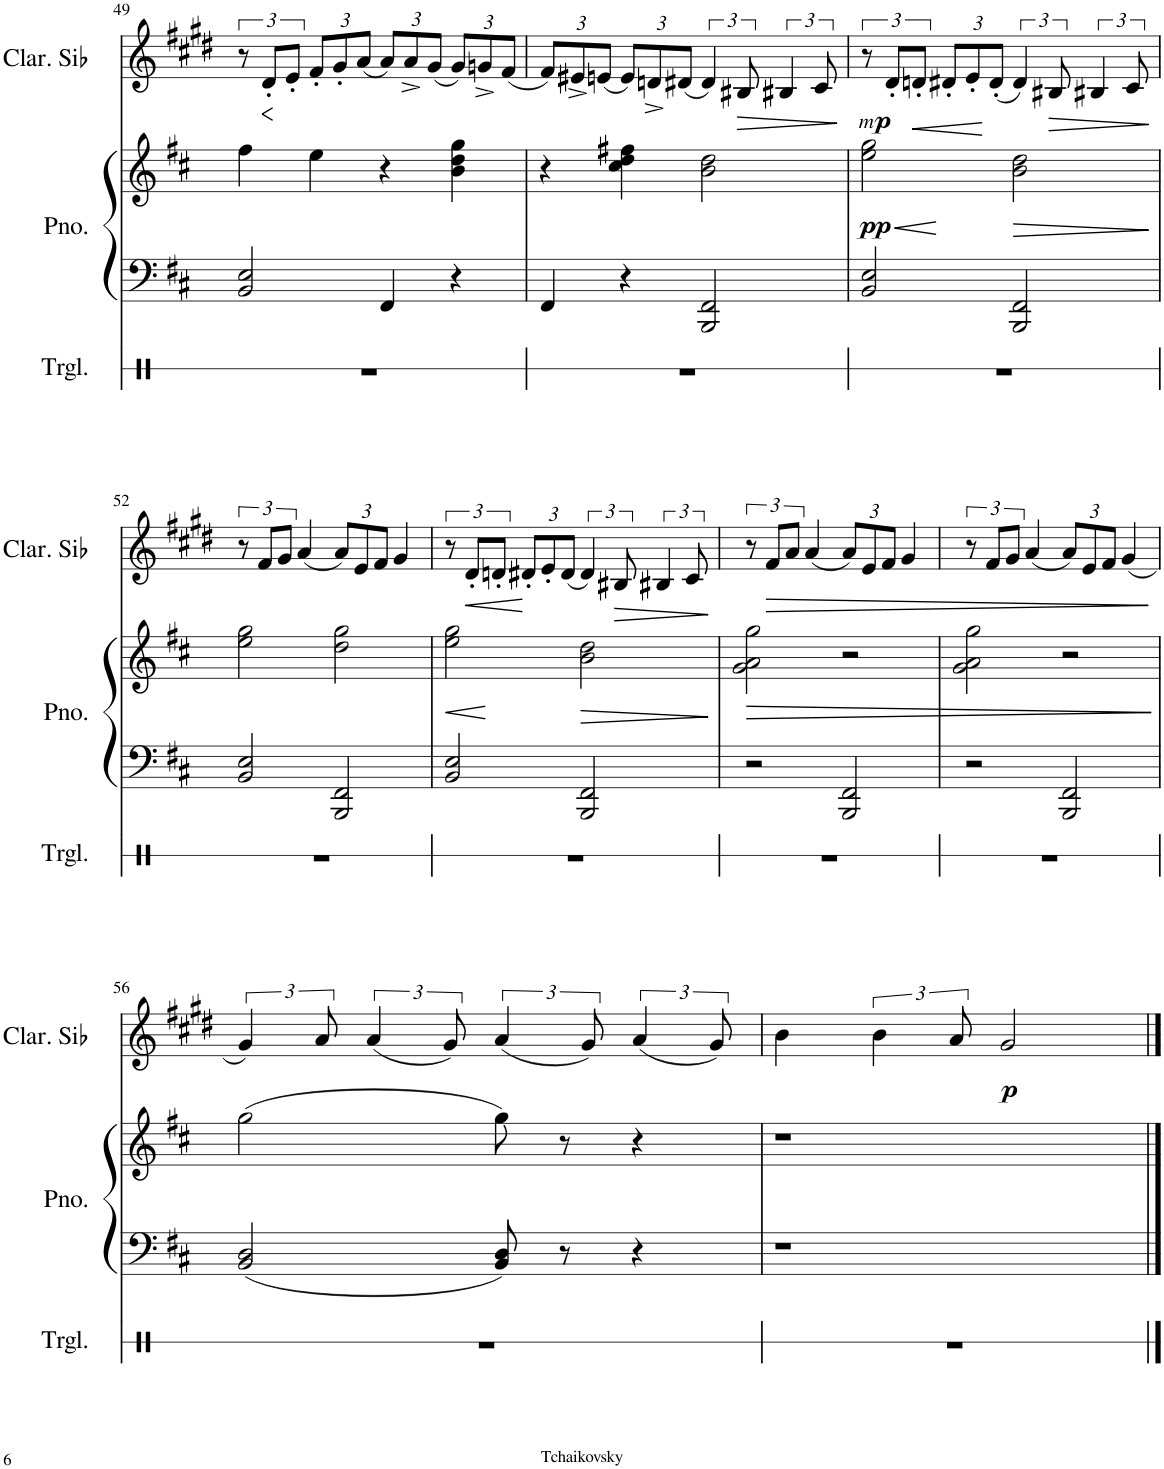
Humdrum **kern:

**kern	**kern	**kern	**dynam	**kern	**dynam
*part3	*part2	*part2	*part2	*part1	*part1
*staff4	*staff3	*staff2	*staff2/3	*staff1	*staff1
*I"Triangle	*I"Piano	*	*	*I"Clarinette en Sib	*
*I'Trgl.	*I'Pno.	*	*	*I'Clar. Sib	*
!!LO:PB:g=z
*clefX	*clefF4	*clefG2	*	*clefG2	*
*	*	*	*	*Trd1c2	*
*k[]	*k[f#c#]	*k[f#c#]	*	*k[f#c#g#d#]	*
*M4/4	*M4/4	*M4/4	*	*M4/4	*
*met(c)	*met(c)	*met(c)	*	*met(c)	*
=49	=49	=49	=49	=49	=49
1r	2BB/ 2E/	4ff#\	.	12r	.
!	!	!	!	!	!LO:HP:b
.	.	.	.	12d#'/L	<
.	.	.	.	12e'/J	.
*	*	*	*	*Xbrackettup	*
.	.	4ee\	.	12f#'/L	.
.	.	.	.	12g#'/	.
.	.	.	.	(12a/J	.
.	4FF#/	4r	.	12a/L)	.
.	.	.	.	12a^/	.
.	.	.	.	(12g#/J	.
.	4r	4b\ 4dd\ 4gg\	.	12g#/L)	.
.	.	.	.	12gn^/	.
.	.	.	.	(12f#/J	.
.	.	.	.	.	[
=50	=50	=50	=50	=50	=50
1r	4FF#/	4r	.	12f#/L)	.
.	.	.	.	12e#X^/	.
.	.	.	.	(12en/J	.
.	4r	4cc#\ 4dd\ 4ff#X\	.	12e/L)	.
.	.	.	.	12dn^/	.
.	.	.	.	(12d#X/J	.
*	*	*	*	*brackettup	*
.	2BBB/ 2FF#/	2b\ 2dd\	.	6d#/)	.
!	!	!	!	!	!LO:HP:b
.	.	.	.	12B#X/	>
.	.	.	.	6B#X/	.
.	.	.	.	12c#/	.
.	.	.	.	.	]
=51	=51	=51	=51	=51	=51
!	!	!	!LO:HP:b	!	!
!	!	!	!LO:DY:n=1:b	!	!LO:DY:b
!	!	!	!	!	!LO:DY:n=1:b
1r	2BB/ 2E/	2ee\ 2gg\	< pp	12r	other-dynamics p
.	.	.	.	12d#'/L	.
!	!	!	!	!	!LO:HP:b
.	.	.	.	12dn'/J	<
*	*	*	*	*Xbrackettup	*
.	.	.	.	12d#X'/L	.
.	.	.	.	12e'/	.
.	.	.	.	(12d#'/J	.
!	!	!	!LO:HP:b	!	!
*	*	*	*	*brackettup	*
.	2BBB/ 2FF#/	2b\ 2dd\	>	6d#/)	.
!	!	!	!	!	!LO:HP:b
.	.	.	.	12B#X/	>
.	.	.	.	6B#X/	.
.	.	.	.	12c#/	.
.	.	.	[ ]	.	[ ]
!!LO:LB:g=z
=52	=52	=52	=52	=52	=52
1r	2BB/ 2E/	2ee\ 2gg\	.	12r	.
.	.	.	.	12f#/L	.
.	.	.	.	12g#/J	.
.	.	.	.	(4a/	.
*	*	*	*	*Xbrackettup	*
.	2BBB/ 2FF#/	2dd\ 2gg\	.	12a/L)	.
.	.	.	.	12e/	.
.	.	.	.	12f#/J	.
.	.	.	.	4g#/	.
=53	=53	=53	=53	=53	=53
!	!	!	!LO:HP:b	!	!
*	*	*	*	*brackettup	*
1r	2BB/ 2E/	2ee\ 2gg\	<	12r	.
!	!	!	!	!	!LO:HP:b
.	.	.	.	12d#'/L	<
.	.	.	.	12dn'/J	.
*	*	*	*	*Xbrackettup	*
.	.	.	.	12d#X'/L	.
.	.	.	.	12e'/	.
.	.	.	.	(12d#/J	.
!	!	!	!LO:HP:b	!	!
*	*	*	*	*brackettup	*
.	2BBB/ 2FF#/	2b\ 2dd\	>	6d#/)	.
!	!	!	!	!	!LO:HP:b
.	.	.	.	12B#X/	>
.	.	.	.	6B#X/	.
.	.	.	.	12c#/	.
.	.	.	[ ]	.	[ ]
=54	=54	=54	=54	=54	=54
!	!	!	!LO:HP:b	!	!
1r	2r	2g\ 2a\ 2gg\	>	12r	.
!	!	!	!	!	!LO:HP:b
.	.	.	.	12f#/L	>
.	.	.	.	12a/J	.
.	.	.	.	(4a/	.
*	*	*	*	*Xbrackettup	*
.	2BBB/ 2FF#/	2r	.	12a/L)	.
.	.	.	.	12e/	.
.	.	.	.	12f#/J	.
.	.	.	.	4g#/	.
.	.	.	]	.	]
=55	=55	=55	=55	=55	=55
*	*	*	*	*brackettup	*
1r	2r	2g\ 2a\ 2gg\	.	12r	.
.	.	.	.	12f#/L	.
.	.	.	.	12g#/J	.
.	.	.	.	(4a/	.
*	*	*	*	*Xbrackettup	*
.	2BBB/ 2FF#/	2r	.	12a/L)	.
.	.	.	.	12e/	.
.	.	.	.	12f#/J	.
.	.	.	.	(4g#/	.
!!LO:LB:g=z
=56	=56	=56	=56	=56	=56
*	*	*	*	*brackettup	*
1r	2BB/ 2D/	(2gg\	.	6g#/)	.
.	.	.	.	12a/	.
.	.	.	.	(6a/	.
.	.	.	.	12g#/)	.
.	8BB/ 8D/	8gg\)	.	(6a/	.
.	8r	8r	.	.	.
.	.	.	.	12g#/)	.
.	4r	4r	.	(6a/	.
.	.	.	.	12g#/)	.
=57	=57	=57	=57	=57	=57
1r	1r	1r	.	4b\	.
.	.	.	.	6b\	.
.	.	.	.	12a/	.
!	!	!	!	!	!LO:DY:b
.	.	.	.	2g#/	p
==	==	==	==	==	==
*-	*-	*-	*-	*-	*-
